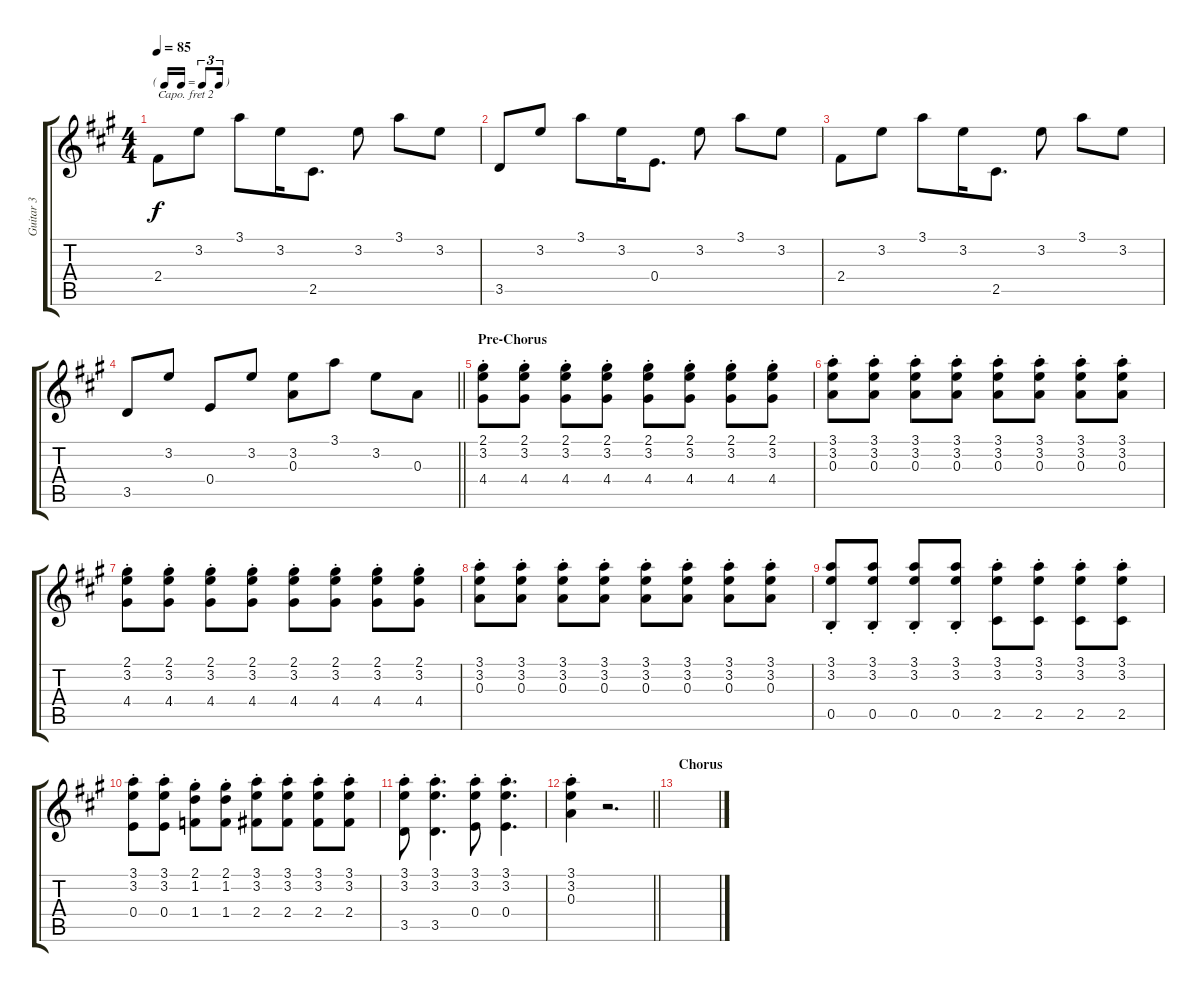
\track ("Guitar 3" "Guitar 3") {instrument electricguitarclean}
\staff {score tabs}
\capo 2
\tuning (E4 B3 G3 D3 A2 E2) {hide}
\ts (4 4)
\tf triplet16th
\tempo 85
\clef g2
\ks a
2.4.8{dy f} 3.2.8 3.1.8 3.2.16 2.5.8{d} 3.2.8 3.1.8 3.2.8 |
3.5.8 3.2.8 3.1.8 3.2.16 0.4.8{d} 3.2.8 3.1.8 3.2.8 |
2.4.8 3.2.8 3.1.8 3.2.16 2.5.8{d} 3.2.8 3.1.8 3.2.8 |
\barLineRight lightlight
3.5.8 3.2.8 0.4.8 3.2.8 (3.2 0.3).8 3.1.8 3.2.8 0.3.8 |
\section ("" "Pre-Chorus")
(2.1{st} 3.2{st} 4.4{st}).8 (2.1{st} 3.2{st} 4.4{st}).8 (2.1{st} 3.2{st} 4.4{st}).8 (2.1{st} 3.2{st} 4.4{st}).8 (2.1{st} 3.2{st} 4.4{st}).8 (2.1{st} 3.2{st} 4.4{st}).8 (2.1{st} 3.2{st} 4.4{st}).8 (2.1{st} 3.2{st} 4.4{st}).8 |
(3.1{st} 3.2{st} 0.3{st}).8 (3.1{st} 3.2{st} 0.3{st}).8 (3.1{st} 3.2{st} 0.3{st}).8 (3.1{st} 3.2{st} 0.3{st}).8 (3.1{st} 3.2{st} 0.3{st}).8 (3.1{st} 3.2{st} 0.3{st}).8 (3.1{st} 3.2{st} 0.3{st}).8 (3.1{st} 3.2{st} 0.3{st}).8 |
(2.1{st} 3.2{st} 4.4{st}).8 (2.1{st} 3.2{st} 4.4{st}).8 (2.1{st} 3.2{st} 4.4{st}).8 (2.1{st} 3.2{st} 4.4{st}).8 (2.1{st} 3.2{st} 4.4{st}).8 (2.1{st} 3.2{st} 4.4{st}).8 (2.1{st} 3.2{st} 4.4{st}).8 (2.1{st} 3.2{st} 4.4{st}).8 |
(3.1{st} 3.2{st} 0.3{st}).8 (3.1{st} 3.2{st} 0.3{st}).8 (3.1{st} 3.2{st} 0.3{st}).8 (3.1{st} 3.2{st} 0.3{st}).8 (3.1{st} 3.2{st} 0.3{st}).8 (3.1{st} 3.2{st} 0.3{st}).8 (3.1{st} 3.2{st} 0.3{st}).8 (3.1{st} 3.2{st} 0.3{st}).8 |
(3.1{st} 3.2{st} 0.5{st}).8 (3.1{st} 3.2{st} 0.5{st}).8 (3.1{st} 3.2{st} 0.5{st}).8 (3.1{st} 3.2{st} 0.5{st}).8 (3.1{st} 3.2{st} 2.5{st}).8 (3.1{st} 3.2{st} 2.5{st}).8 (3.1{st} 3.2{st} 2.5{st}).8 (3.1{st} 3.2{st} 2.5{st}).8 |
(3.1{st} 3.2{st} 0.4{st}).8 (3.1{st} 3.2{st} 0.4{st}).8 (2.1{st} 1.2{st} 1.4{st}).8 (2.1{st} 1.2{st} 1.4{st}).8 (3.1{st} 3.2{st} 2.4{st}).8 (3.1{st} 3.2{st} 2.4{st}).8 (3.1{st} 3.2{st} 2.4{st}).8 (3.1{st} 3.2{st} 2.4{st}).8 |
(3.1{st} 3.2{st} 3.5{st}).8 (3.1{st} 3.2{st} 3.5{st}).4{d} (3.1{st} 3.2{st} 0.4{st}).8 (3.1{st} 3.2{st} 0.4{st}).4{d} |
\barLineRight lightlight
(3.1{st} 3.2{st} 0.3{st}).4 r.2{d} |
\section ("" "Chorus")
